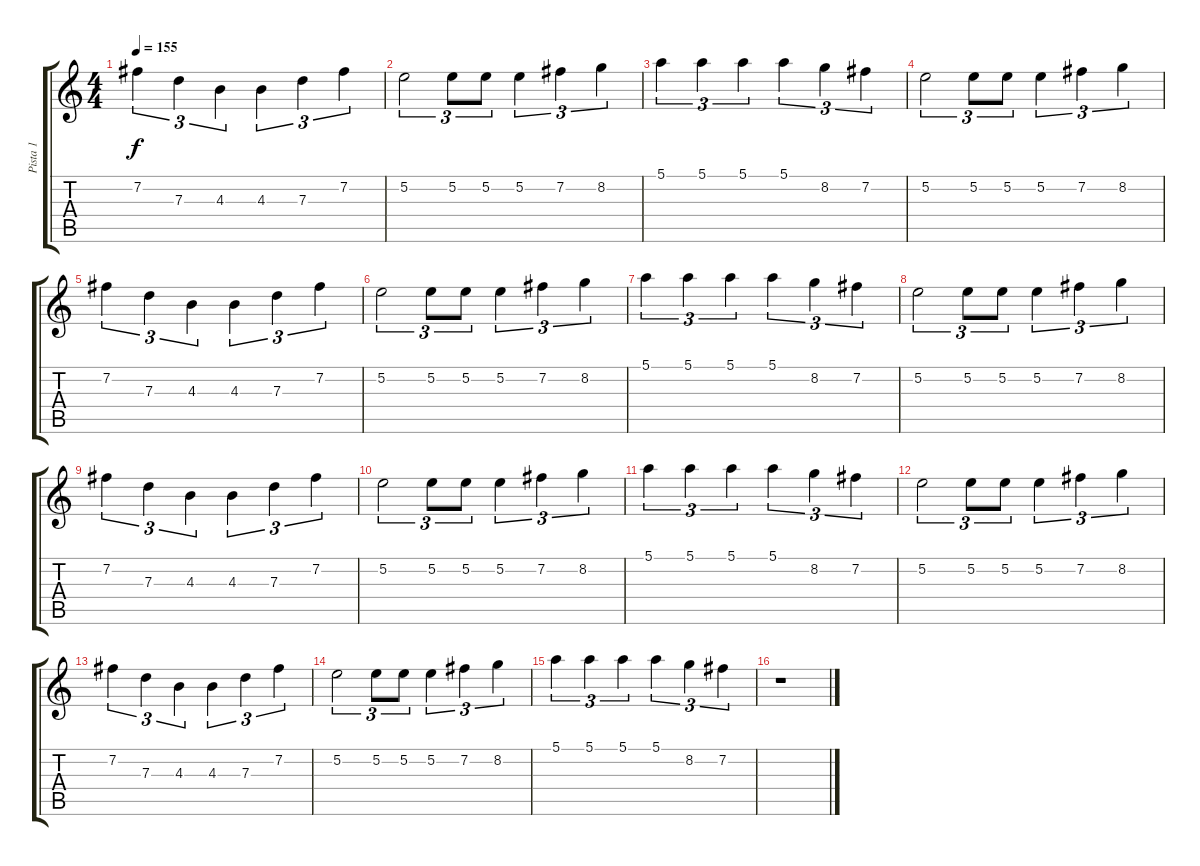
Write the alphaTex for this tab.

\track ("Pista 1" "Pista 1") {instrument distortionguitar}
\staff {score tabs}
\tuning (E4 B3 G3 D3 A2 E2) {hide}
\ts (4 4)
\tempo 155
\clef g2
\ks c
7.2.4{tu (3 2) dy f} 7.3.4{tu (3 2)} 4.3.4{tu (3 2)} 4.3.4{tu (3 2)} 7.3.4{tu (3 2)} 7.2.4{tu (3 2)} |
5.2.2{tu (3 2)} 5.2.8{tu (3 2)} 5.2.8{tu (3 2)} 5.2.4{tu (3 2)} 7.2.4{tu (3 2)} 8.2.4{tu (3 2)} |
5.1.4{tu (3 2)} 5.1.4{tu (3 2)} 5.1.4{tu (3 2)} 5.1.4{tu (3 2)} 8.2.4{tu (3 2)} 7.2.4{tu (3 2)} |
5.2.2{tu (3 2)} 5.2.8{tu (3 2)} 5.2.8{tu (3 2)} 5.2.4{tu (3 2)} 7.2.4{tu (3 2)} 8.2.4{tu (3 2)} |
7.2.4{tu (3 2)} 7.3.4{tu (3 2)} 4.3.4{tu (3 2)} 4.3.4{tu (3 2)} 7.3.4{tu (3 2)} 7.2.4{tu (3 2)} |
5.2.2{tu (3 2)} 5.2.8{tu (3 2)} 5.2.8{tu (3 2)} 5.2.4{tu (3 2)} 7.2.4{tu (3 2)} 8.2.4{tu (3 2)} |
5.1.4{tu (3 2)} 5.1.4{tu (3 2)} 5.1.4{tu (3 2)} 5.1.4{tu (3 2)} 8.2.4{tu (3 2)} 7.2.4{tu (3 2)} |
5.2.2{tu (3 2)} 5.2.8{tu (3 2)} 5.2.8{tu (3 2)} 5.2.4{tu (3 2)} 7.2.4{tu (3 2)} 8.2.4{tu (3 2)} |
7.2.4{tu (3 2)} 7.3.4{tu (3 2)} 4.3.4{tu (3 2)} 4.3.4{tu (3 2)} 7.3.4{tu (3 2)} 7.2.4{tu (3 2)} |
5.2.2{tu (3 2)} 5.2.8{tu (3 2)} 5.2.8{tu (3 2)} 5.2.4{tu (3 2)} 7.2.4{tu (3 2)} 8.2.4{tu (3 2)} |
5.1.4{tu (3 2)} 5.1.4{tu (3 2)} 5.1.4{tu (3 2)} 5.1.4{tu (3 2)} 8.2.4{tu (3 2)} 7.2.4{tu (3 2)} |
5.2.2{tu (3 2)} 5.2.8{tu (3 2)} 5.2.8{tu (3 2)} 5.2.4{tu (3 2)} 7.2.4{tu (3 2)} 8.2.4{tu (3 2)} |
7.2.4{tu (3 2)} 7.3.4{tu (3 2)} 4.3.4{tu (3 2)} 4.3.4{tu (3 2)} 7.3.4{tu (3 2)} 7.2.4{tu (3 2)} |
5.2.2{tu (3 2)} 5.2.8{tu (3 2)} 5.2.8{tu (3 2)} 5.2.4{tu (3 2)} 7.2.4{tu (3 2)} 8.2.4{tu (3 2)} |
5.1.4{tu (3 2)} 5.1.4{tu (3 2)} 5.1.4{tu (3 2)} 5.1.4{tu (3 2)} 8.2.4{tu (3 2)} 7.2.4{tu (3 2)} |
r.1
